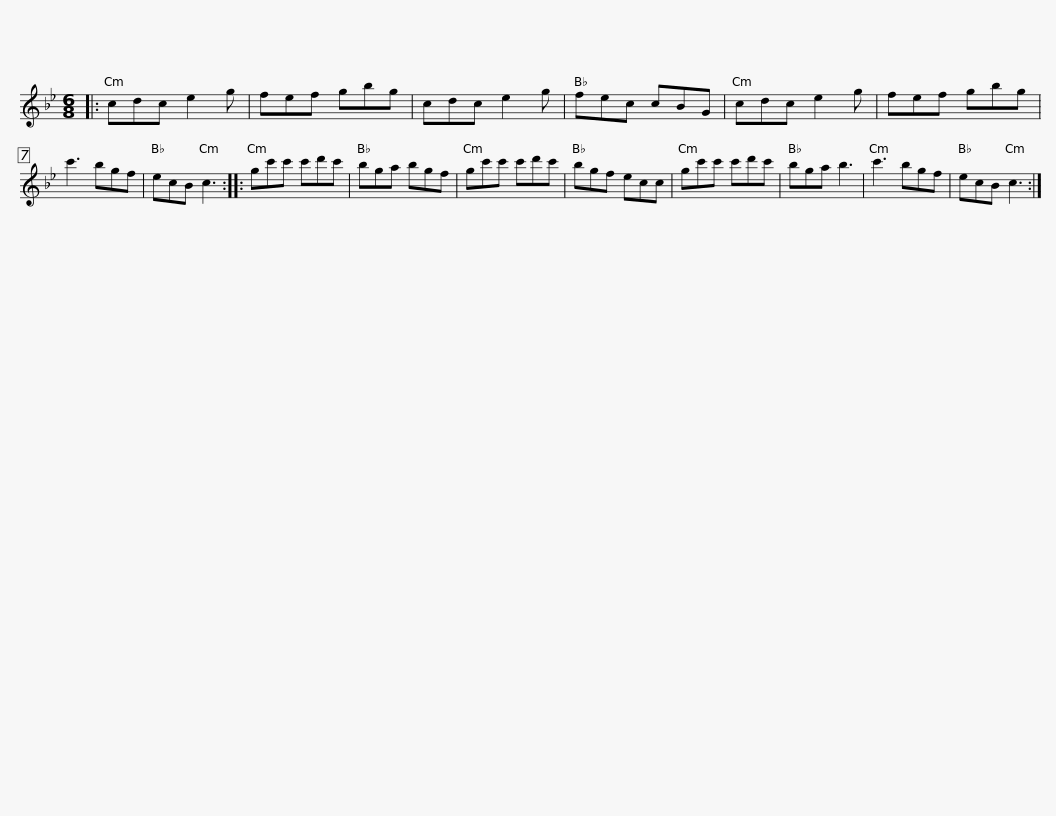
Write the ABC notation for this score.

X:1
L:1/8
M:6/8
I:linebreak $
K:Bb
V:1 treble
V:1
|: cdc e2 g | fef gbg | cdc e2 g | fec cBG | cdc e2 g | %5
 fef gbg | c'3 bgf |$ ecB c3 :: gc'c' c'd'c' | bga bgf | %10
 gc'c' c'd'c' | bgf ecc | gc'c' c'd'c' |$ bga b3 | c'3 bgf | %15
 ecB c3 :| %16
